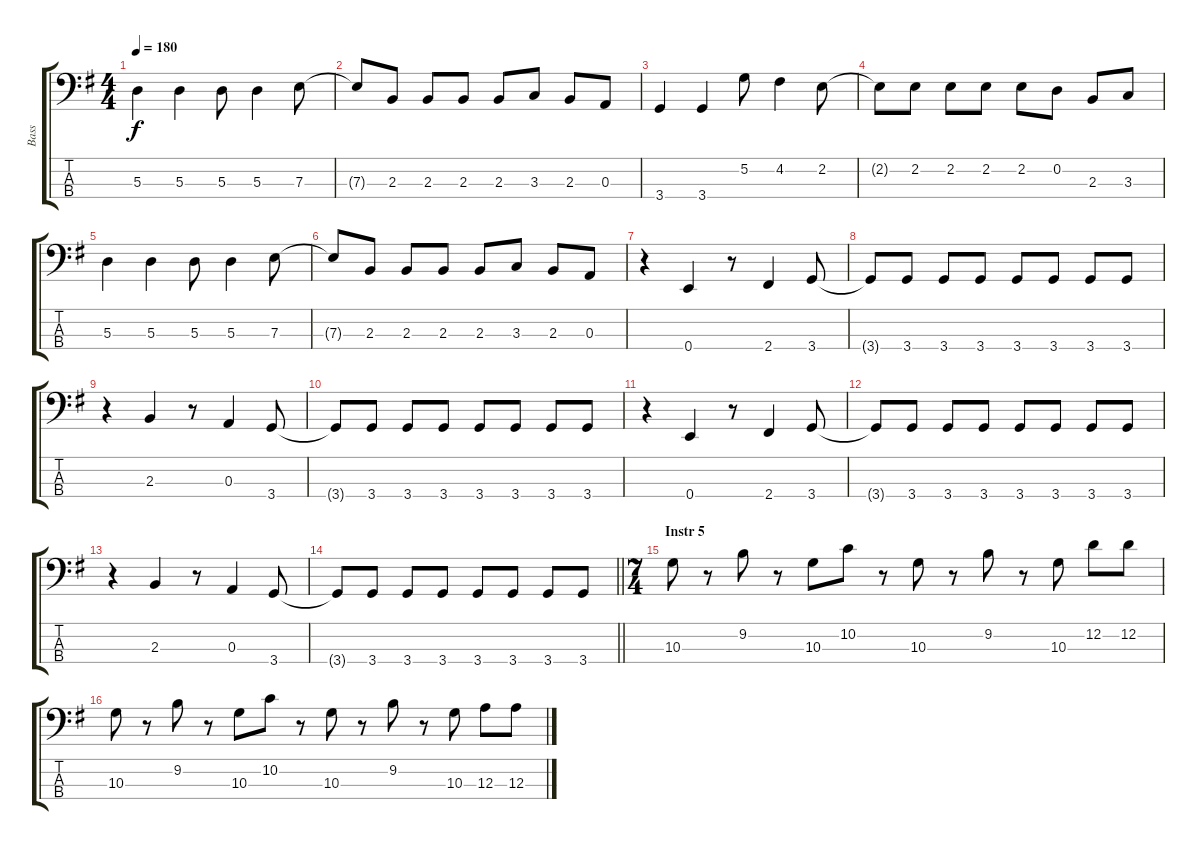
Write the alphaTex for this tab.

\track ("Bass" "Bass") {instrument electricbasspick}
\staff {score tabs}
\tuning (G2 D2 A1 E1) {hide}
\ts (4 4)
\tempo 180
\clef f4
\ks g
5.3.4{dy f} 5.3.4 5.3.8 5.3.4 7.3.8 |
7.3{t}.8 2.3.8 2.3.8 2.3.8 2.3.8 3.3.8 2.3.8 0.3.8 |
3.4.4 3.4.4 5.2.8 4.2.4 2.2.8 |
2.2{t}.8 2.2.8 2.2.8 2.2.8 2.2.8 0.2.8 2.3.8 3.3.8 |
5.3.4 5.3.4 5.3.8 5.3.4 7.3.8 |
7.3{t}.8 2.3.8 2.3.8 2.3.8 2.3.8 3.3.8 2.3.8 0.3.8 |
r.4 0.4.4 r.8 2.4.4 3.4.8 |
3.4{t}.8 3.4.8 3.4.8 3.4.8 3.4.8 3.4.8 3.4.8 3.4.8 |
r.4 2.3.4 r.8 0.3.4 3.4.8 |
3.4{t}.8 3.4.8 3.4.8 3.4.8 3.4.8 3.4.8 3.4.8 3.4.8 |
r.4 0.4.4 r.8 2.4.4 3.4.8 |
3.4{t}.8 3.4.8 3.4.8 3.4.8 3.4.8 3.4.8 3.4.8 3.4.8 |
r.4 2.3.4 r.8 0.3.4 3.4.8 |
\barLineRight lightlight
3.4{t}.8 3.4.8 3.4.8 3.4.8 3.4.8 3.4.8 3.4.8 3.4.8 |
\ts (7 4)
\section ("" "Instr 5")
10.3.8 r.8 9.2.8 r.8 10.3.8 10.2.8 r.8 10.3.8 r.8 9.2.8 r.8 10.3.8 12.2.8 12.2.8 |
10.3.8 r.8 9.2.8 r.8 10.3.8 10.2.8 r.8 10.3.8 r.8 9.2.8 r.8 10.3.8 12.3.8 12.3.8
